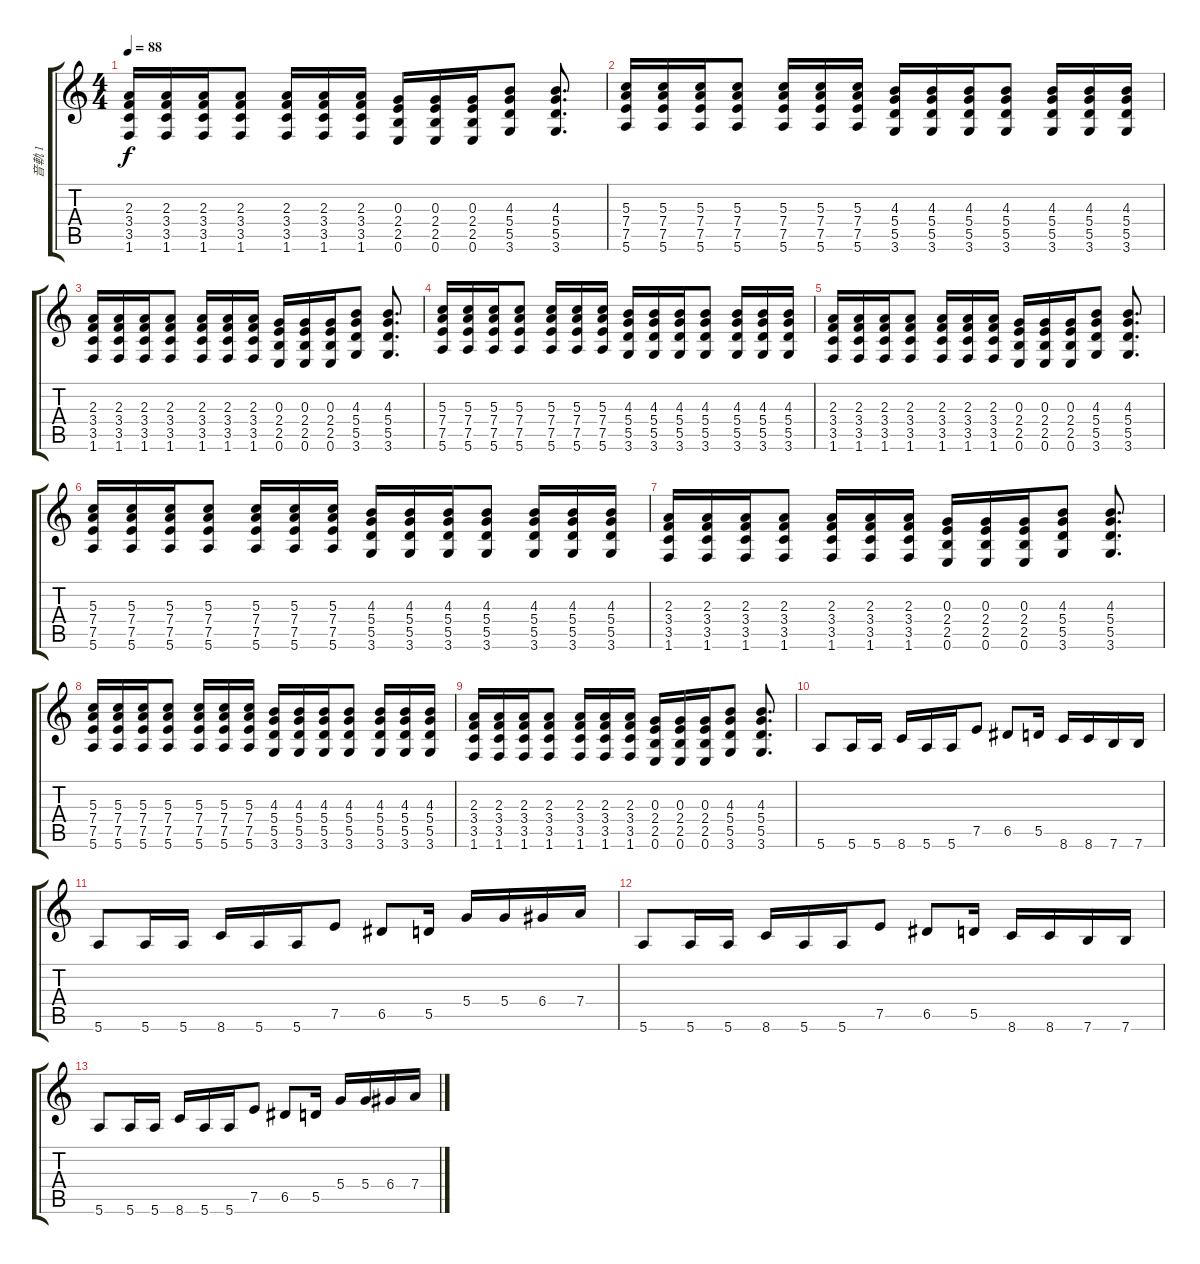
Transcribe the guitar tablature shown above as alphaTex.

\track ("音軌 1" "音軌 1") {instrument distortionguitar}
\staff {score tabs}
\tuning (E4 B3 G3 D3 A2 E2) {hide}
\ts (4 4)
\tempo 88
\clef g2
\ks c
(2.3 3.4 3.5 1.6).16{dy f} (2.3 3.4 3.5 1.6).16 (2.3 3.4 3.5 1.6).16 (2.3 3.4 3.5 1.6).8 (2.3 3.4 3.5 1.6).16 (2.3 3.4 3.5 1.6).16 (2.3 3.4 3.5 1.6).16 (0.3 2.4 2.5 0.6).16 (0.3 2.4 2.5 0.6).16 (0.3 2.4 2.5 0.6).16 (4.3 5.4 5.5 3.6).8 (4.3 5.4 5.5 3.6).8{d} |
(5.3 7.4 7.5 5.6).16 (5.3 7.4 7.5 5.6).16 (5.3 7.4 7.5 5.6).16 (5.3 7.4 7.5 5.6).8 (5.3 7.4 7.5 5.6).16 (5.3 7.4 7.5 5.6).16 (5.3 7.4 7.5 5.6).16 (4.3 5.4 5.5 3.6).16 (4.3 5.4 5.5 3.6).16 (4.3 5.4 5.5 3.6).16 (4.3 5.4 5.5 3.6).8 (4.3 5.4 5.5 3.6).16 (4.3 5.4 5.5 3.6).16 (4.3 5.4 5.5 3.6).16 |
(2.3 3.4 3.5 1.6).16 (2.3 3.4 3.5 1.6).16 (2.3 3.4 3.5 1.6).16 (2.3 3.4 3.5 1.6).8 (2.3 3.4 3.5 1.6).16 (2.3 3.4 3.5 1.6).16 (2.3 3.4 3.5 1.6).16 (0.3 2.4 2.5 0.6).16 (0.3 2.4 2.5 0.6).16 (0.3 2.4 2.5 0.6).16 (4.3 5.4 5.5 3.6).8 (4.3 5.4 5.5 3.6).8{d} |
(5.3 7.4 7.5 5.6).16 (5.3 7.4 7.5 5.6).16 (5.3 7.4 7.5 5.6).16 (5.3 7.4 7.5 5.6).8 (5.3 7.4 7.5 5.6).16 (5.3 7.4 7.5 5.6).16 (5.3 7.4 7.5 5.6).16 (4.3 5.4 5.5 3.6).16 (4.3 5.4 5.5 3.6).16 (4.3 5.4 5.5 3.6).16 (4.3 5.4 5.5 3.6).8 (4.3 5.4 5.5 3.6).16 (4.3 5.4 5.5 3.6).16 (4.3 5.4 5.5 3.6).16 |
(2.3 3.4 3.5 1.6).16 (2.3 3.4 3.5 1.6).16 (2.3 3.4 3.5 1.6).16 (2.3 3.4 3.5 1.6).8 (2.3 3.4 3.5 1.6).16 (2.3 3.4 3.5 1.6).16 (2.3 3.4 3.5 1.6).16 (0.3 2.4 2.5 0.6).16 (0.3 2.4 2.5 0.6).16 (0.3 2.4 2.5 0.6).16 (4.3 5.4 5.5 3.6).8 (4.3 5.4 5.5 3.6).8{d} |
(5.3 7.4 7.5 5.6).16 (5.3 7.4 7.5 5.6).16 (5.3 7.4 7.5 5.6).16 (5.3 7.4 7.5 5.6).8 (5.3 7.4 7.5 5.6).16 (5.3 7.4 7.5 5.6).16 (5.3 7.4 7.5 5.6).16 (4.3 5.4 5.5 3.6).16 (4.3 5.4 5.5 3.6).16 (4.3 5.4 5.5 3.6).16 (4.3 5.4 5.5 3.6).8 (4.3 5.4 5.5 3.6).16 (4.3 5.4 5.5 3.6).16 (4.3 5.4 5.5 3.6).16 |
(2.3 3.4 3.5 1.6).16 (2.3 3.4 3.5 1.6).16 (2.3 3.4 3.5 1.6).16 (2.3 3.4 3.5 1.6).8 (2.3 3.4 3.5 1.6).16 (2.3 3.4 3.5 1.6).16 (2.3 3.4 3.5 1.6).16 (0.3 2.4 2.5 0.6).16 (0.3 2.4 2.5 0.6).16 (0.3 2.4 2.5 0.6).16 (4.3 5.4 5.5 3.6).8 (4.3 5.4 5.5 3.6).8{d} |
(5.3 7.4 7.5 5.6).16 (5.3 7.4 7.5 5.6).16 (5.3 7.4 7.5 5.6).16 (5.3 7.4 7.5 5.6).8 (5.3 7.4 7.5 5.6).16 (5.3 7.4 7.5 5.6).16 (5.3 7.4 7.5 5.6).16 (4.3 5.4 5.5 3.6).16 (4.3 5.4 5.5 3.6).16 (4.3 5.4 5.5 3.6).16 (4.3 5.4 5.5 3.6).8 (4.3 5.4 5.5 3.6).16 (4.3 5.4 5.5 3.6).16 (4.3 5.4 5.5 3.6).16 |
(2.3 3.4 3.5 1.6).16 (2.3 3.4 3.5 1.6).16 (2.3 3.4 3.5 1.6).16 (2.3 3.4 3.5 1.6).8 (2.3 3.4 3.5 1.6).16 (2.3 3.4 3.5 1.6).16 (2.3 3.4 3.5 1.6).16 (0.3 2.4 2.5 0.6).16 (0.3 2.4 2.5 0.6).16 (0.3 2.4 2.5 0.6).16 (4.3 5.4 5.5 3.6).8 (4.3 5.4 5.5 3.6).8{d} |
5.6.8 5.6.16 5.6.16 8.6.16 5.6.16 5.6.16 7.5.8 6.5.8 5.5.16 8.6.16 8.6.16 7.6.16 7.6.16 |
5.6.8 5.6.16 5.6.16 8.6.16 5.6.16 5.6.16 7.5.8 6.5.8 5.5.16 5.4.16 5.4.16 6.4.16 7.4.16 |
5.6.8 5.6.16 5.6.16 8.6.16 5.6.16 5.6.16 7.5.8 6.5.8 5.5.16 8.6.16 8.6.16 7.6.16 7.6.16 |
5.6.8 5.6.16 5.6.16 8.6.16 5.6.16 5.6.16 7.5.8 6.5.8 5.5.16 5.4.16 5.4.16 6.4.16 7.4.16
